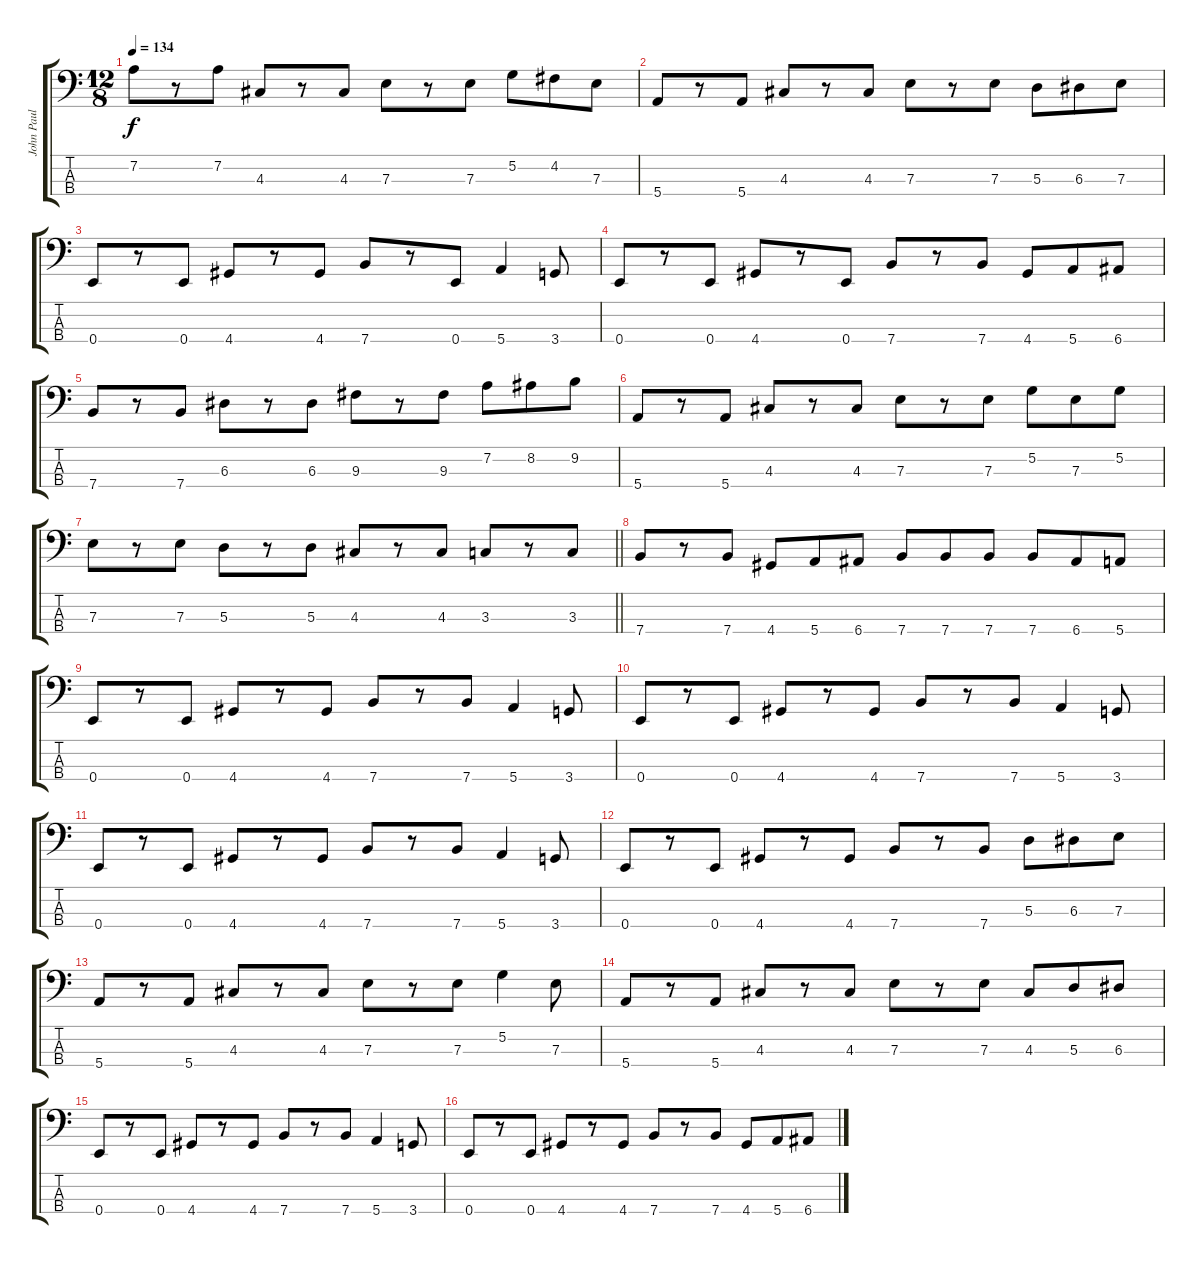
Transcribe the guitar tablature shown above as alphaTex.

\track ("John Paul Jones - Bass Guitar" "John Paul ") {instrument electricbassfinger}
\staff {score tabs}
\tuning (G2 D2 A1 E1) {hide}
\ts (12 8)
\tempo 134
\clef f4
\ks c
7.2.8{dy f} r.8 7.2.8 4.3.8 r.8 4.3.8 7.3.8 r.8 7.3.8 5.2.8 4.2.8 7.3.8 |
5.4.8 r.8 5.4.8 4.3.8 r.8 4.3.8 7.3.8 r.8 7.3.8 5.3.8 6.3.8 7.3.8 |
0.4.8 r.8 0.4.8 4.4.8 r.8 4.4.8 7.4.8 r.8 0.4.8 5.4.4 3.4.8 |
0.4.8 r.8 0.4.8 4.4.8 r.8 0.4.8 7.4.8 r.8 7.4.8 4.4.8 5.4.8 6.4.8 |
7.4.8 r.8 7.4.8 6.3.8 r.8 6.3.8 9.3.8 r.8 9.3.8 7.2.8 8.2.8 9.2.8 |
5.4.8 r.8 5.4.8 4.3.8 r.8 4.3.8 7.3.8 r.8 7.3.8 5.2.8 7.3.8 5.2.8 |
\barLineRight lightlight
7.3.8 r.8 7.3.8 5.3.8 r.8 5.3.8 4.3.8 r.8 4.3.8 3.3.8 r.8 3.3.8 |
7.4.8 r.8 7.4.8 4.4.8 5.4.8 6.4.8 7.4.8 7.4.8 7.4.8 7.4.8 6.4.8 5.4.8 |
0.4.8 r.8 0.4.8 4.4.8 r.8 4.4.8 7.4.8 r.8 7.4.8 5.4.4 3.4.8 |
0.4.8 r.8 0.4.8 4.4.8 r.8 4.4.8 7.4.8 r.8 7.4.8 5.4.4 3.4.8 |
0.4.8 r.8 0.4.8 4.4.8 r.8 4.4.8 7.4.8 r.8 7.4.8 5.4.4 3.4.8 |
0.4.8 r.8 0.4.8 4.4.8 r.8 4.4.8 7.4.8 r.8 7.4.8 5.3.8 6.3.8 7.3.8 |
5.4.8 r.8 5.4.8 4.3.8 r.8 4.3.8 7.3.8 r.8 7.3.8 5.2.4 7.3.8 |
5.4.8 r.8 5.4.8 4.3.8 r.8 4.3.8 7.3.8 r.8 7.3.8 4.3.8 5.3.8 6.3.8 |
0.4.8 r.8 0.4.8 4.4.8 r.8 4.4.8 7.4.8 r.8 7.4.8 5.4.4 3.4.8 |
0.4.8 r.8 0.4.8 4.4.8 r.8 4.4.8 7.4.8 r.8 7.4.8 4.4.8 5.4.8 6.4.8
